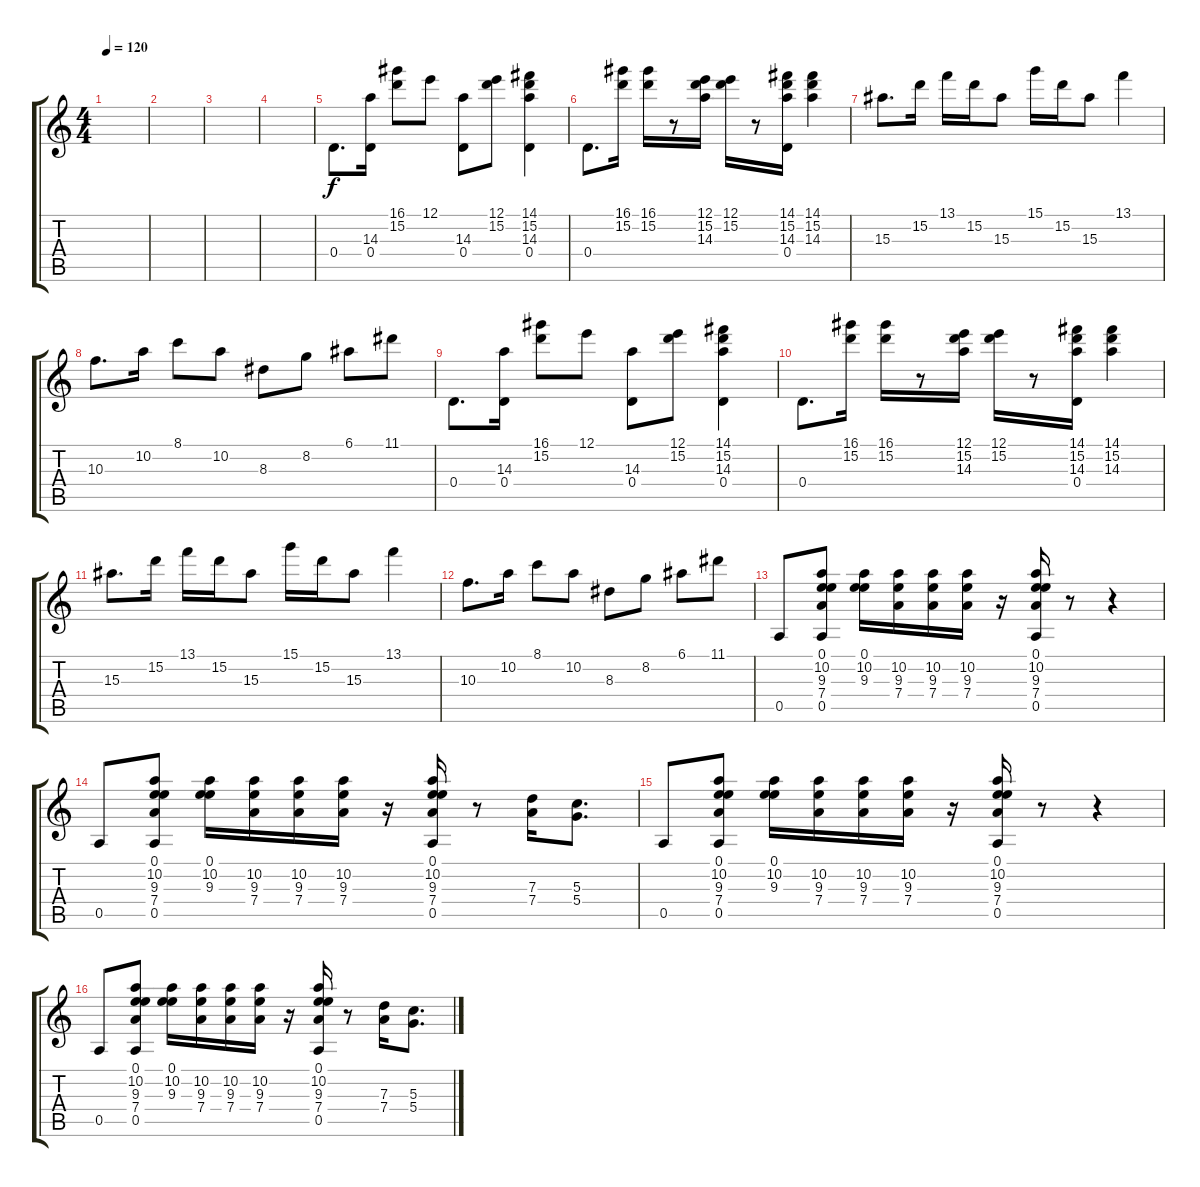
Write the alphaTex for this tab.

\track "" {instrument distortionguitar}
\staff {score tabs}
\tuning (E4 B3 G3 D3 A2 E2) {hide}
\ts (4 4)
\tempo 120
\clef g2
\ks c
|
|
|
|
0.4.8{d} (14.3 0.4).16 (16.1 15.2).8 12.1.8 (14.3 0.4).8 (12.1 15.2).8 (14.1 15.2 14.3 0.4).4 |
0.4.8{d} (16.1 15.2).16 (16.1 15.2).16 r.8 (12.1 15.2 14.3).16 (12.1 15.2).16 r.8 (14.1 15.2 14.3 0.4).16 (14.1 15.2 14.3).4 |
15.3.8{d} 15.2.16 13.1.16 15.2.16 15.3.8 15.1.16 15.2.16 15.3.8 13.1.4 |
10.3.8{d} 10.2.16 8.1.8 10.2.8 8.3.8 8.2.8 6.1.8 11.1.8 |
0.4.8{d} (14.3 0.4).16 (16.1 15.2).8 12.1.8 (14.3 0.4).8 (12.1 15.2).8 (14.1 15.2 14.3 0.4).4 |
0.4.8{d} (16.1 15.2).16 (16.1 15.2).16 r.8 (12.1 15.2 14.3).16 (12.1 15.2).16 r.8 (14.1 15.2 14.3 0.4).16 (14.1 15.2 14.3).4 |
15.3.8{d} 15.2.16 13.1.16 15.2.16 15.3.8 15.1.16 15.2.16 15.3.8 13.1.4 |
10.3.8{d} 10.2.16 8.1.8 10.2.8 8.3.8 8.2.8 6.1.8 11.1.8 |
0.5.8 (0.1 10.2 9.3 7.4 0.5).8 (0.1 10.2 9.3).16 (10.2 9.3 7.4).16 (10.2 9.3 7.4).16 (10.2 9.3 7.4).16 r.16 (0.1 10.2 9.3 7.4 0.5).16 r.8 r.4 |
0.5.8 (0.1 10.2 9.3 7.4 0.5).8 (0.1 10.2 9.3).16 (10.2 9.3 7.4).16 (10.2 9.3 7.4).16 (10.2 9.3 7.4).16 r.16 (0.1 10.2 9.3 7.4 0.5).16 r.8 (7.3 7.4).16 (5.3 5.4).8{d} |
0.5.8 (0.1 10.2 9.3 7.4 0.5).8 (0.1 10.2 9.3).16 (10.2 9.3 7.4).16 (10.2 9.3 7.4).16 (10.2 9.3 7.4).16 r.16 (0.1 10.2 9.3 7.4 0.5).16 r.8 r.4 |
0.5.8 (0.1 10.2 9.3 7.4 0.5).8 (0.1 10.2 9.3).16 (10.2 9.3 7.4).16 (10.2 9.3 7.4).16 (10.2 9.3 7.4).16 r.16 (0.1 10.2 9.3 7.4 0.5).16 r.8 (7.3 7.4).16 (5.3 5.4).8{d}
